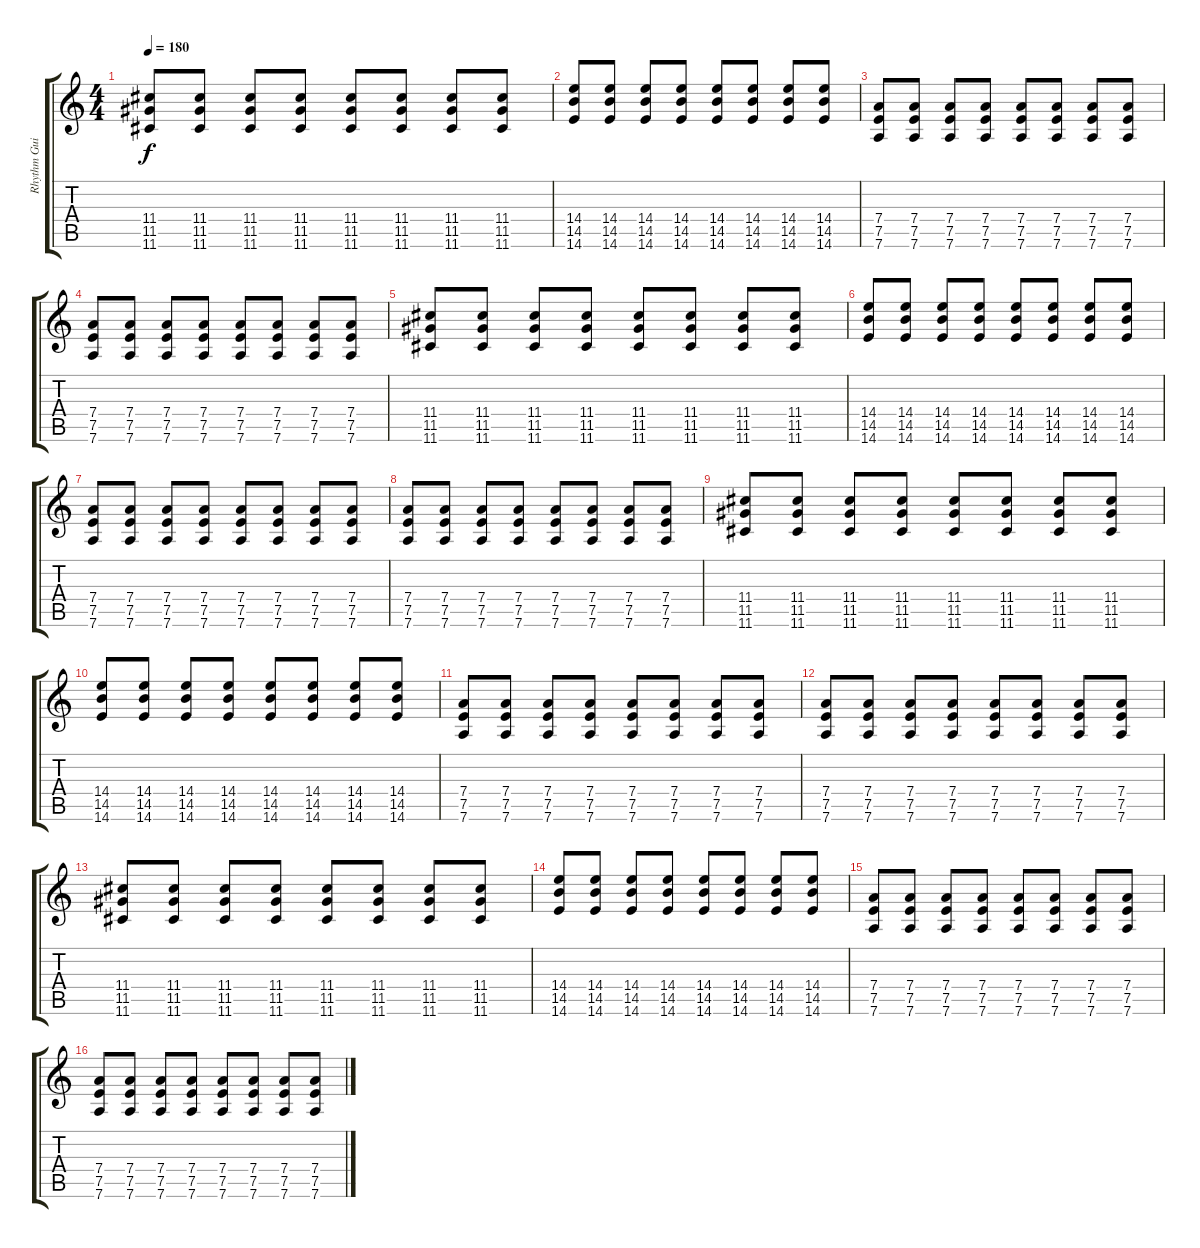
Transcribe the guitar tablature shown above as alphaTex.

\track ("Rhythm Guitar" "Rhythm Gui") {instrument distortionguitar}
\staff {score tabs}
\tuning (E4 B3 G3 D3 A2 D2) {hide}
\ts (4 4)
\section ("" "")
\tempo 180
\clef g2
\ks c
(11.4 11.5 11.6).8{dy f} (11.4 11.5 11.6).8 (11.4 11.5 11.6).8 (11.4 11.5 11.6).8 (11.4 11.5 11.6).8 (11.4 11.5 11.6).8 (11.4 11.5 11.6).8 (11.4 11.5 11.6).8 |
(14.4 14.5 14.6).8 (14.4 14.5 14.6).8 (14.4 14.5 14.6).8 (14.4 14.5 14.6).8 (14.4 14.5 14.6).8 (14.4 14.5 14.6).8 (14.4 14.5 14.6).8 (14.4 14.5 14.6).8 |
(7.4 7.5 7.6).8 (7.4 7.5 7.6).8 (7.4 7.5 7.6).8 (7.4 7.5 7.6).8 (7.4 7.5 7.6).8 (7.4 7.5 7.6).8 (7.4 7.5 7.6).8 (7.4 7.5 7.6).8 |
(7.4 7.5 7.6).8 (7.4 7.5 7.6).8 (7.4 7.5 7.6).8 (7.4 7.5 7.6).8 (7.4 7.5 7.6).8 (7.4 7.5 7.6).8 (7.4 7.5 7.6).8 (7.4 7.5 7.6).8 |
(11.4 11.5 11.6).8 (11.4 11.5 11.6).8 (11.4 11.5 11.6).8 (11.4 11.5 11.6).8 (11.4 11.5 11.6).8 (11.4 11.5 11.6).8 (11.4 11.5 11.6).8 (11.4 11.5 11.6).8 |
(14.4 14.5 14.6).8 (14.4 14.5 14.6).8 (14.4 14.5 14.6).8 (14.4 14.5 14.6).8 (14.4 14.5 14.6).8 (14.4 14.5 14.6).8 (14.4 14.5 14.6).8 (14.4 14.5 14.6).8 |
(7.4 7.5 7.6).8 (7.4 7.5 7.6).8 (7.4 7.5 7.6).8 (7.4 7.5 7.6).8 (7.4 7.5 7.6).8 (7.4 7.5 7.6).8 (7.4 7.5 7.6).8 (7.4 7.5 7.6).8 |
(7.4 7.5 7.6).8 (7.4 7.5 7.6).8 (7.4 7.5 7.6).8 (7.4 7.5 7.6).8 (7.4 7.5 7.6).8 (7.4 7.5 7.6).8 (7.4 7.5 7.6).8 (7.4 7.5 7.6).8 |
(11.4 11.5 11.6).8 (11.4 11.5 11.6).8 (11.4 11.5 11.6).8 (11.4 11.5 11.6).8 (11.4 11.5 11.6).8 (11.4 11.5 11.6).8 (11.4 11.5 11.6).8 (11.4 11.5 11.6).8 |
(14.4 14.5 14.6).8 (14.4 14.5 14.6).8 (14.4 14.5 14.6).8 (14.4 14.5 14.6).8 (14.4 14.5 14.6).8 (14.4 14.5 14.6).8 (14.4 14.5 14.6).8 (14.4 14.5 14.6).8 |
(7.4 7.5 7.6).8 (7.4 7.5 7.6).8 (7.4 7.5 7.6).8 (7.4 7.5 7.6).8 (7.4 7.5 7.6).8 (7.4 7.5 7.6).8 (7.4 7.5 7.6).8 (7.4 7.5 7.6).8 |
(7.4 7.5 7.6).8 (7.4 7.5 7.6).8 (7.4 7.5 7.6).8 (7.4 7.5 7.6).8 (7.4 7.5 7.6).8 (7.4 7.5 7.6).8 (7.4 7.5 7.6).8 (7.4 7.5 7.6).8 |
(11.4 11.5 11.6).8 (11.4 11.5 11.6).8 (11.4 11.5 11.6).8 (11.4 11.5 11.6).8 (11.4 11.5 11.6).8 (11.4 11.5 11.6).8 (11.4 11.5 11.6).8 (11.4 11.5 11.6).8 |
(14.4 14.5 14.6).8 (14.4 14.5 14.6).8 (14.4 14.5 14.6).8 (14.4 14.5 14.6).8 (14.4 14.5 14.6).8 (14.4 14.5 14.6).8 (14.4 14.5 14.6).8 (14.4 14.5 14.6).8 |
(7.4 7.5 7.6).8 (7.4 7.5 7.6).8 (7.4 7.5 7.6).8 (7.4 7.5 7.6).8 (7.4 7.5 7.6).8 (7.4 7.5 7.6).8 (7.4 7.5 7.6).8 (7.4 7.5 7.6).8 |
(7.4 7.5 7.6).8 (7.4 7.5 7.6).8 (7.4 7.5 7.6).8 (7.4 7.5 7.6).8 (7.4 7.5 7.6).8 (7.4 7.5 7.6).8 (7.4 7.5 7.6).8 (7.4 7.5 7.6).8
